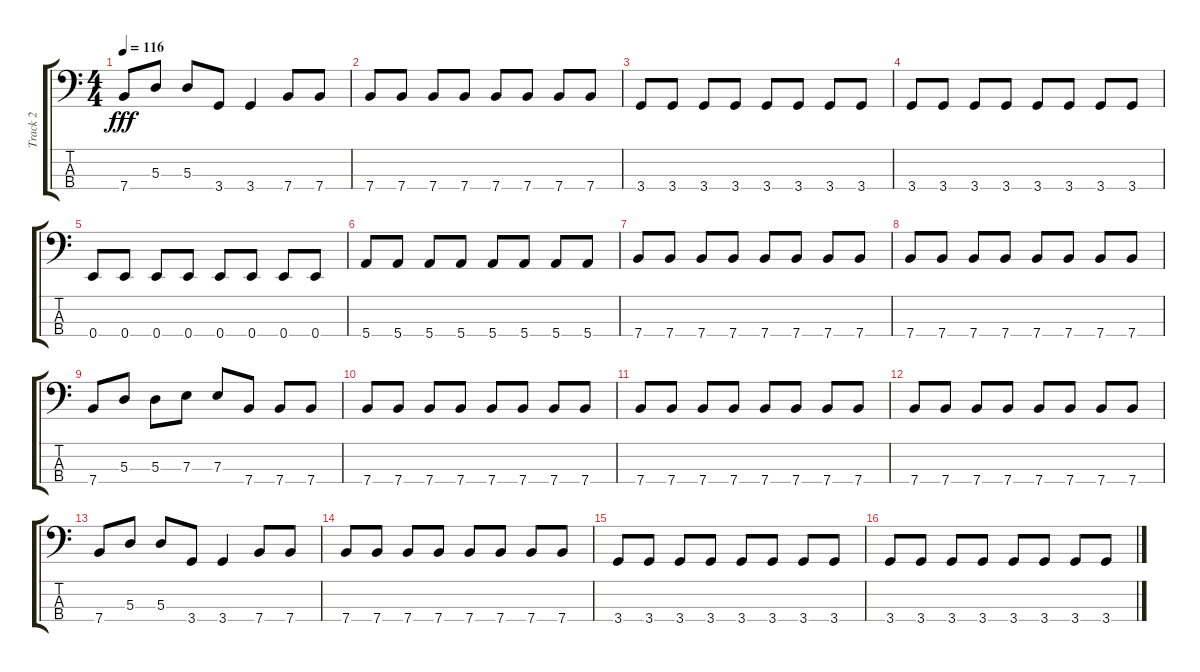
\track ("Track 2" "Track 2") {instrument electricbassfinger}
\staff {score tabs}
\tuning (G2 D2 A1 E1) {hide}
\ts (4 4)
\tempo 116
\clef f4
\ks c
7.4.8{dy fff} 5.3.8 5.3.8 3.4.8 3.4.4 7.4.8 7.4.8 |
7.4.8 7.4.8 7.4.8 7.4.8 7.4.8 7.4.8 7.4.8 7.4.8 |
3.4.8 3.4.8 3.4.8 3.4.8 3.4.8 3.4.8 3.4.8 3.4.8 |
3.4.8 3.4.8 3.4.8 3.4.8 3.4.8 3.4.8 3.4.8 3.4.8 |
0.4.8 0.4.8 0.4.8 0.4.8 0.4.8 0.4.8 0.4.8 0.4.8 |
5.4.8 5.4.8 5.4.8 5.4.8 5.4.8 5.4.8 5.4.8 5.4.8 |
7.4.8 7.4.8 7.4.8 7.4.8 7.4.8 7.4.8 7.4.8 7.4.8 |
7.4.8 7.4.8 7.4.8 7.4.8 7.4.8 7.4.8 7.4.8 7.4.8 |
7.4.8 5.3.8 5.3.8 7.3.8 7.3.8 7.4.8 7.4.8 7.4.8 |
7.4.8 7.4.8 7.4.8 7.4.8 7.4.8 7.4.8 7.4.8 7.4.8 |
7.4.8 7.4.8 7.4.8 7.4.8 7.4.8 7.4.8 7.4.8 7.4.8 |
7.4.8 7.4.8 7.4.8 7.4.8 7.4.8 7.4.8 7.4.8 7.4.8 |
7.4.8 5.3.8 5.3.8 3.4.8 3.4.4 7.4.8 7.4.8 |
7.4.8 7.4.8 7.4.8 7.4.8 7.4.8 7.4.8 7.4.8 7.4.8 |
3.4.8 3.4.8 3.4.8 3.4.8 3.4.8 3.4.8 3.4.8 3.4.8 |
3.4.8 3.4.8 3.4.8 3.4.8 3.4.8 3.4.8 3.4.8 3.4.8
